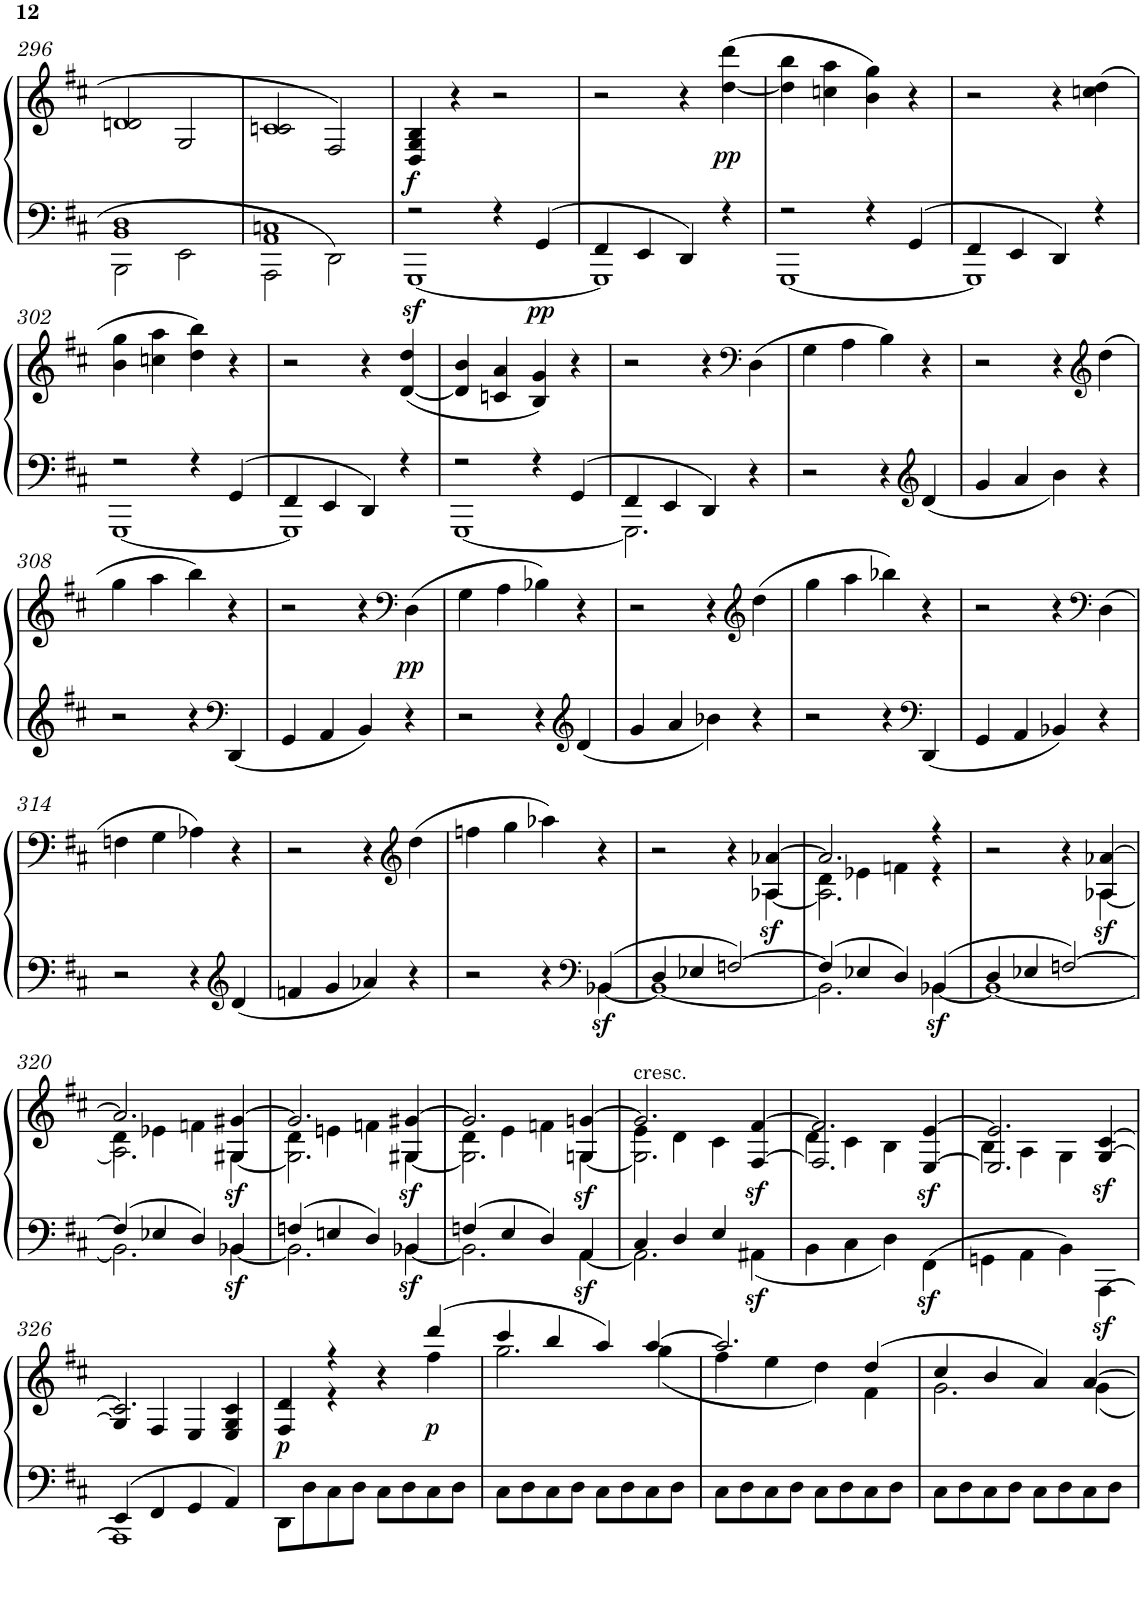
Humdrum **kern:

**kern	**kern	**dynam
*part1	*part1	*part1
*staff2	*staff1	*staff1/2
*I"Piano	*	*
*I'Pno	*	*
!!LO:PB:g=z
*clefF4	*clefG2	*
*k[f#c#]	*k[f#c#]	*
*M2/2	*M2/2	*
*met(c|)	*met(c|)	*
=296	=296	=296
*^	*^	*
1BB 1D	2BBB\	1dn	2d/	.
.	2EE\	.	2G/	.
=297	=297	=297	=297	=297
1AA 1Cn	2AAA\	1cn	2c/	.
.	2DD\	.	2F#/	.
=298	=298	=298	=298	=298
!	!	!	!	!LO:DY:b=2
!	!	!	!	!LO:DY:n=1:b
2r	[1GGG	4B/	4D/ 4G/	sf f
.	.	4r	2.ryy	.
4r	.	2r	.	.
!	!	!	!	!LO:DY:n=2:b=2
4GG/	.	.	.	pp
*	*	*v	*v	*
=299	=299	=299	=299
4FF#/	1GGG]	2r	.
4EE/	.	.	.
4DD/	.	4r	.
!	!	!	!LO:DY:b
4r	.	(>[4dd\ 4ddd\	pp
=300	=300	=300	=300
2r	[1GGG	4dd\] 4bb\	.
.	.	4ccn\ 4aa\	.
4r	.	4b\ 4gg\)	.
4GG/	.	4r	.
=301	=301	=301	=301
4FF#/	1GGG]	2r	.
4EE/	.	.	.
4DD/	.	4r	.
4r	.	(>4ccn\ 4dd\	.
!!LO:LB:g=z
=302	=302	=302	=302
2r	[1GGG	4b\ 4gg\	.
.	.	4ccn\ 4aa\	.
4r	.	4dd\ 4bb\)	.
4GG/	.	4r	.
=303	=303	=303	=303
4FF#/	1GGG]	2r	.
4EE/	.	.	.
4DD/	.	4r	.
4r	.	(<[4d/ 4dd/	.
=304	=304	=304	=304
2r	[1GGG	4d/] 4b/	.
.	.	4cn/ 4a/	.
4r	.	4B/ 4g/)	.
4GG/	.	4r	.
=305	=305	=305	=305
4FF#/	2.GGG\]	2r	.
4EE/	.	.	.
4DD/	.	4r	.
*	*	*clefF4	*
4r	4ryy	(>4D\	.
*v	*v	*	*
=306	=306	=306
2r	4G\	.
.	4A\	.
4r	4B\)	.
*clefG2	*	*
4d/	4r	.
=307	=307	=307
4g/	2r	.
4a/	.	.
4b\	4r	.
*	*clefG2	*
4r	(>4dd\	.
!!LO:LB:g=z
=308	=308	=308
2r	4gg\	.
.	4aa\	.
4r	4bb\)	.
*clefF4	*	*
4DD/	4r	.
=309	=309	=309
4GG/	2r	.
4AA/	.	.
4BB/	4r	.
*	*clefF4	*
!	!	!LO:DY:b
4r	(>4D\	pp
=310	=310	=310
2r	4G\	.
.	4A\	.
4r	4B-X\)	.
*clefG2	*	*
4d/	4r	.
=311	=311	=311
4g/	2r	.
4a/	.	.
4b-X\	4r	.
*	*clefG2	*
4r	(>4dd\	.
=312	=312	=312
2r	4gg\	.
.	4aa\	.
4r	4bb-X\)	.
*clefF4	*	*
4DD/	4r	.
=313	=313	=313
4GG/	2r	.
4AA/	.	.
4BB-X/	4r	.
*	*clefF4	*
4r	(>4D\	.
!!LO:LB:g=z
=314	=314	=314
2r	4Fn\	.
.	4G\	.
4r	4A-X\)	.
*clefG2	*	*
4d/	4r	.
=315	=315	=315
4fn/	2r	.
4g/	.	.
4a-X/	4r	.
*	*clefG2	*
4r	(>4dd\	.
=316	=316	=316
*^	*	*
2r	2.ryy	4ffn\	.
.	.	4gg\	.
4r	.	4aa-X\)	.
*clefF4	*	*	*
!	!	!	!LO:DY:b=2
4BB-X/	[4BB-\	4r	sf
=317	=317	=317	=317
*	*	*^	*
*	*	*	*^	*
4D/	1BB-_	2r	2.ryy	2.ryy	.
4E-X/	.	.	.	.	.
[2Fn/	.	4r	.	.	.
!	!	!	!	!	!LO:DY:b
.	.	[4a-X/	[4A-X\	4A-/	sf
=318	=318	=318	=318	=318	=318
4F/]	2.BB-\]	2.a-/]	2.A-\]	4d\	.
4E-X/	.	.	.	4e-X\	.
4D/	.	.	.	4fn\	.
!	!	!	!	!	!LO:DY:b=2
4BB-X/	[4BB-\	4r	4r	4ryy	sf
=319	=319	=319	=319	=319	=319
4D/	1BB-_	2r	2.ryy	2.ryy	.
4E-X/	.	.	.	.	.
[2Fn/	.	4r	.	.	.
!	!	!	!	!	!LO:DY:b
.	.	[4a-X/	[4A-X\	4A-/	sf
!!LO:LB:g=z	!!	!!
=320	=320	=320	=320	=320	=320
4F/]	2.BB-\]	2.a-/]	2.A-\]	4d\	.
4E-X/	.	.	.	4e-X\	.
4D/	.	.	.	4fn\	.
!	!	!	!	!	!LO:DY:b=2
!	!	!	!	!	!LO:DY:n=1:b
4BB-X/	[4BB-\	[4g#X/	[4G#X\	4G#/	sf sf
=321	=321	=321	=321	=321	=321
4Fn/	2.BB-\]	2.g#/]	2.G#\]	4d\	.
4En/	.	.	.	4en\	.
4D/	.	.	.	4fn\	.
!	!	!	!	!	!LO:DY:b=2
!	!	!	!	!	!LO:DY:n=1:b
4BB-X/	[4BB-\	[4g#X/	[4G#X\	4G#/	sf sf
=322	=322	=322	=322	=322	=322
4Fn/	2.BB-\]	2.g#/]	2.G#\]	4d\	.
4E/	.	.	.	4e\	.
4D/	.	.	.	4fn\	.
!	!	!	!	!	!LO:DY:b=2
!	!	!	!	!	!LO:DY:n=1:b
4AA/	[4AA\	[4gn/	[4Gn\	4Gn/	sf sf
=323	=323	=323	=323	=323	=323
!	!	!LO:TX:a:t=cresc.	!	!	!
4C#/	2.AA\]	2.g/]	2.G\]	4e\	.
4D/	.	.	.	4d\	.
4E/	.	.	.	4c#\	.
!	!	!	!	!	!LO:DY:b=2
!	!	!	!	!	!LO:DY:n=1:b
4AA#X\	4ryy	[4f#/	[4F#/	4ryy	sf sf
*v	*v	*	*	*	*
=324	=324	=324	=324	=324
4BB\	2.f#/]	2.F#/]	4d\	.
4C#\	.	.	4c#\	.
4D\	.	.	4B\	.
!	!	!	!	!LO:DY:b
4FF#z<\	[4e/	[4E/	4ryy	sf
=325	=325	=325	=325	=325
4GGn\	2.e/]	2.E/]	4B\	.
4AA\	.	.	4A\	.
4BB\	.	.	4G\	.
!	!	!	!	!LO:DY:b
[4AAAz<\	[4c#/	[4G/	4ryy	sf
*	*	*v	*v	*
!!LO:LB:g=z
=326	=326	=326	=326
*^	*	*	*
1AAA]	4EE/	2.c#/]	4G/]	.
.	4FF#/	.	4F#/	.
.	4GG/	.	4E/	.
.	4AA/	4c#/	4E/ 4G/	.
=327	=327	=327	=327	=327
!	!	!	!	!LO:DY:b
*v	*v	*	*	*
8DD\L	4d/	4F#/	p
8D\	.	.	.
8C#\	4r	4r	.
8D\J	.	.	.
8C#\L	4r	4ryy	.
8D\	.	.	.
!	!	!	!LO:DY:b
8C#\	(>4ddd/	4ff#\	p
8D\J	.	.	.
=328	=328	=328	=328
8C#\L	4ccc#/	2.gg\	.
8D\	.	.	.
8C#\	4bb/	.	.
8D\J	.	.	.
8C#\L	4aa/)	.	.
8D\	.	.	.
8C#\	[4aa/	(<4gg\	.
8D\J	.	.	.
=329	=329	=329	=329
8C#\L	2.aa/]	4ff#\	.
8D\	.	.	.
8C#\	.	4ee\	.
8D\J	.	.	.
8C#\L	.	4dd\)	.
8D\	.	.	.
8C#\	(>4dd/	4f#\	.
8D\J	.	.	.
=330	=330	=330	=330
8C#\L	4cc#/	2.g\	.
8D\	.	.	.
8C#\	4b/	.	.
8D\J	.	.	.
8C#\L	4a/)	.	.
8D\	.	.	.
8C#\	[4a/	4g\	.
8D\J	.	.	.
*	*v	*v	*
=	=	=
*-	*-	*-
